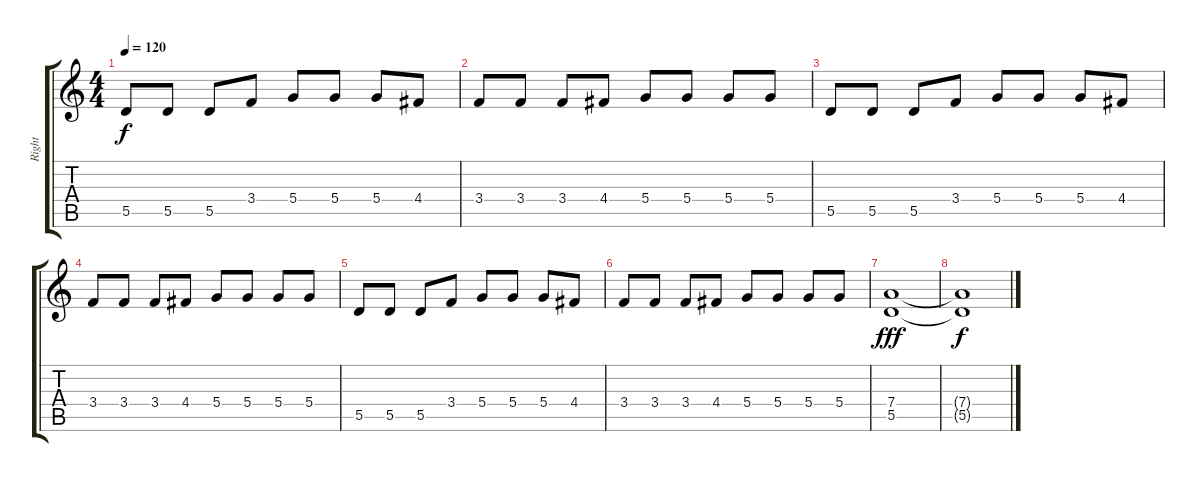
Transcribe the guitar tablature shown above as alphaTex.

\track ("Right" "Right") {instrument electricguitarclean}
\staff {score tabs}
\tuning (E4 B3 G3 D3 A2 E2) {hide}
\ts (4 4)
\tempo 120
\clef g2
\ks c
5.5.8{dy f} 5.5.8 5.5.8 3.4.8 5.4.8 5.4.8 5.4.8 4.4.8 |
3.4.8 3.4.8 3.4.8 4.4.8 5.4.8 5.4.8 5.4.8 5.4.8 |
5.5.8 5.5.8 5.5.8 3.4.8 5.4.8 5.4.8 5.4.8 4.4.8 |
3.4.8 3.4.8 3.4.8 4.4.8 5.4.8 5.4.8 5.4.8 5.4.8 |
5.5.8 5.5.8 5.5.8 3.4.8 5.4.8 5.4.8 5.4.8 4.4.8 |
3.4.8 3.4.8 3.4.8 4.4.8 5.4.8 5.4.8 5.4.8 5.4.8 |
(7.4 5.5).1{dy fff} |
(7.4{t} 5.5{t}).1{dy f}
